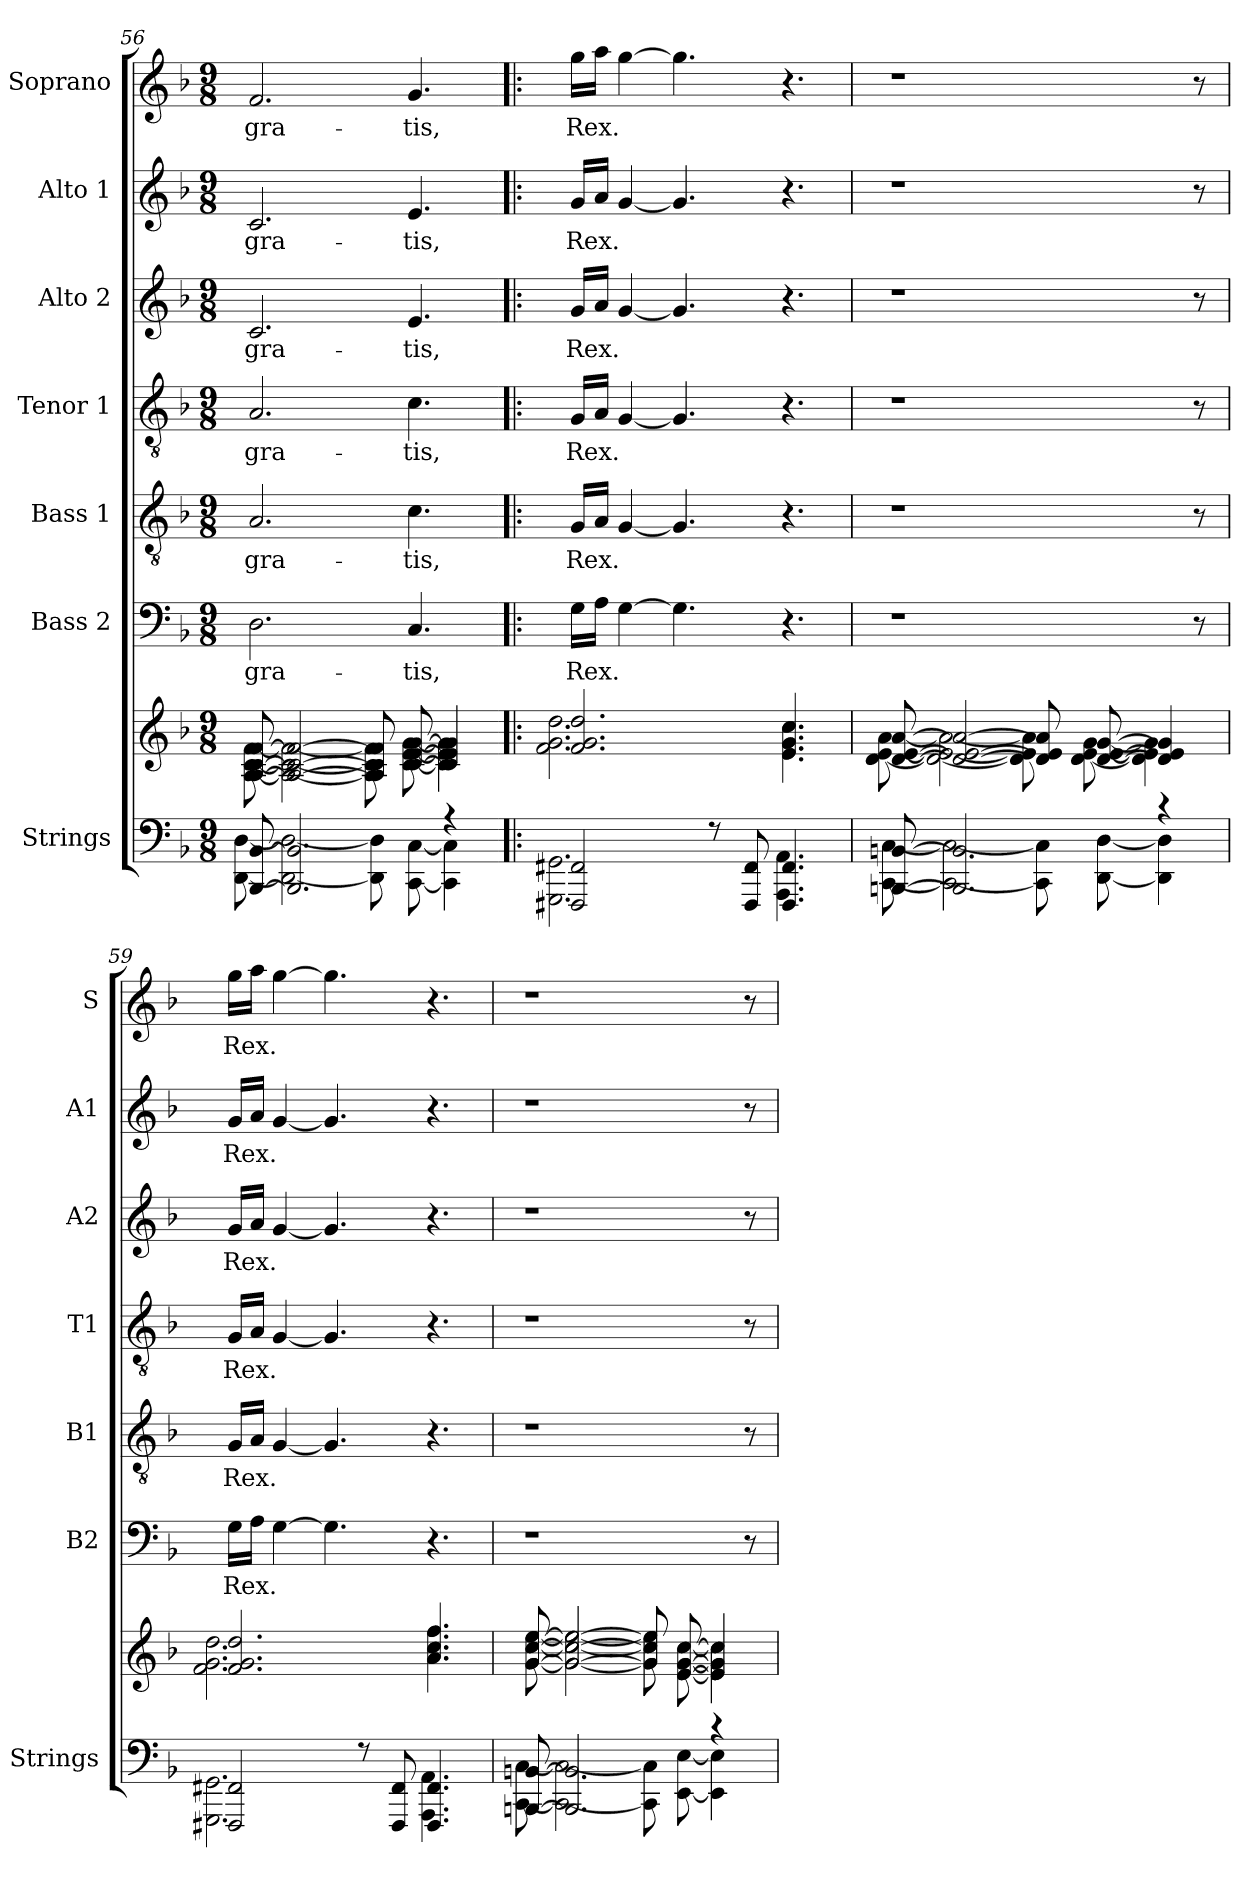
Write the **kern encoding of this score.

**kern	**kern	**kern	**text	**kern	**text	**kern	**text	**kern	**text	**kern	**text	**kern	**text
*part7	*part7	*part6	*part6	*part5	*part5	*part4	*part4	*part3	*part3	*part2	*part2	*part1	*part1
*staff8	*staff7	*staff6	*staff6	*staff5	*staff5	*staff4	*staff4	*staff3	*staff3	*staff2	*staff2	*staff1	*staff1
*I"Strings	*	*I"Bass 2	*	*I"Bass 1	*	*I"Tenor 1	*	*I"Alto 2	*	*I"Alto 1	*	*I"Soprano	*
*I'Strings	*	*I'B2	*	*I'B1	*	*I'T1	*	*I'A2	*	*I'A1	*	*I'S	*
*clefF4	*clefG2	*clefF4	*	*clefGv2	*	*clefGv2	*	*clefG2	*	*clefG2	*	*clefG2	*
*k[b-]	*k[b-]	*k[b-]	*	*k[b-]	*	*k[b-]	*	*k[b-]	*	*k[b-]	*	*k[b-]	*
*M9/8	*M9/8	*M9/8	*	*M9/8	*	*M9/8	*	*M9/8	*	*M9/8	*	*M9/8	*
=56	=56	=56	=56	=56	=56	=56	=56	=56	=56	=56	=56	=56	=56
*^	*^	*	*	*	*	*	*	*	*	*	*	*	*
!	!	!	!	!	!LO:LY:b	!	!LO:LY:b	!	!LO:LY:b	!	!LO:LY:b	!	!LO:LY:b	!	!LO:LY:b
[8BBB-/ [8BB-/	[8DD\ [8D\	[8A/ [8c/ [8f/	[8A\ [8c\ [8f\	2.D	gra-	2.A	gra-	2.A	gra-	2.c	gra-	2.c	gra-	2.f	gra-
2.BBB-/] 2.BB-/]	2DD\_ 2D\_	2A/_ 2c/_ 2f/_	2A\_ 2c\_ 2f\_	.	.	.	.	.	.	.	.	.	.	.	.
.	8DD\] 8D\]	8A/] 8c/] 8f/]	8A\] 8c\] 8f\]	.	.	.	.	.	.	.	.	.	.	.	.
!	!	!	!	!	!LO:LY:b	!	!LO:LY:b	!	!LO:LY:b	!	!LO:LY:b	!	!LO:LY:b	!	!LO:LY:b
.	[8CC\ [8C\	[8c/ [8e/ [8g/	[8c\ [8e\ [8g\	4.C	-tis,	4.c	-tis,	4.c	-tis,	4.e	-tis,	4.e	-tis,	4.g	-tis,
4r	4CC\] 4C\]	4c/] 4e/] 4g/]	4c\] 4e\] 4g\]	.	.	.	.	.	.	.	.	.	.	.	.
=57!|:	=57!|:	=57!|:	=57!|:	=57!|:	=57!|:	=57!|:	=57!|:	=57!|:	=57!|:	=57!|:	=57!|:	=57!|:	=57!|:	=57!|:	=57!|:
2FFF#X/ 2FF#X/	2.GGG\ 2.GG\	2.f/ 2.g/ 2.dd/	2.f\ 2.g\ 2.dd\	16GLL	Rex.	16GLL	Rex.	16GLL	Rex.	16gLL	Rex.	16gLL	Rex.	16ggLL	Rex.
.	.	.	.	16AJJ	.	16AJJ	.	16AJJ	.	16aJJ	.	16aJJ	.	16aaJJ	.
.	.	.	.	[4G	.	[4G	.	[4G	.	[4g	.	[4g	.	[4gg	.
.	.	.	.	4.G]	.	4.G]	.	4.G]	.	4.g]	.	4.g]	.	4.gg]	.
8r	.	.	.	.	.	.	.	.	.	.	.	.	.	.	.
8FFF#/ 8FF#/	.	.	.	.	.	.	.	.	.	.	.	.	.	.	.
4.FFF#/ 4.FF#/	4.AAA\ 4.AA\	4.e/ 4.g/ 4.cc/	4.e\ 4.g\ 4.cc\	4.r	.	4.r	.	4.r	.	4.r	.	4.r	.	4.r	.
=58	=58	=58	=58	=58	=58	=58	=58	=58	=58	=58	=58	=58	=58	=58	=58
[8BBBn/ [8BBn/	[8CC\ [8C\	[8d/ [8e/ [8a/	[8d\ [8e\ [8a\	1r	.	1r	.	1r	.	1r	.	1r	.	1r	.
2.BBB/] 2.BB/]	2CC\_ 2C\_	2d/_ 2e/_ 2a/_	2d\_ 2e\_ 2a\_	.	.	.	.	.	.	.	.	.	.	.	.
.	8CC\] 8C\]	8d/] 8e/] 8a/]	8d\] 8e\] 8a\]	.	.	.	.	.	.	.	.	.	.	.	.
.	[8DD\ [8D\	[8d/ [8e/ [8g/	[8d\ [8e\ [8g\	.	.	.	.	.	.	.	.	.	.	.	.
4r	4DD\] 4D\]	4d/] 4e/] 4g/]	4d\] 4e\] 4g\]	.	.	.	.	.	.	.	.	.	.	.	.
.	.	.	.	8r	.	8r	.	8r	.	8r	.	8r	.	8r	.
=59	=59	=59	=59	=59	=59	=59	=59	=59	=59	=59	=59	=59	=59	=59	=59
2FFF#X/ 2FF#X/	2.GGG\ 2.GG\	2.f/ 2.g/ 2.dd/	2.f\ 2.g\ 2.dd\	16GLL	Rex.	16GLL	Rex.	16GLL	Rex.	16gLL	Rex.	16gLL	Rex.	16ggLL	Rex.
.	.	.	.	16AJJ	.	16AJJ	.	16AJJ	.	16aJJ	.	16aJJ	.	16aaJJ	.
.	.	.	.	[4G	.	[4G	.	[4G	.	[4g	.	[4g	.	[4gg	.
.	.	.	.	4.G]	.	4.G]	.	4.G]	.	4.g]	.	4.g]	.	4.gg]	.
8r	.	.	.	.	.	.	.	.	.	.	.	.	.	.	.
8FFF#/ 8FF#/	.	.	.	.	.	.	.	.	.	.	.	.	.	.	.
4.FFF#/ 4.FF#/	4.AAA\ 4.AA\	4.a/ 4.cc/ 4.ff/	4.a\ 4.cc\ 4.ff\	4.r	.	4.r	.	4.r	.	4.r	.	4.r	.	4.r	.
=60	=60	=60	=60	=60	=60	=60	=60	=60	=60	=60	=60	=60	=60	=60	=60
[8BBBn/ [8BBn/	[8CC\ [8C\	[8g/ [8cc/ [8ee/	[8g\ [8cc\ [8ee\	1r	.	1r	.	1r	.	1r	.	1r	.	1r	.
2.BBB/] 2.BB/]	2CC\_ 2C\_	2g/_ 2cc/_ 2ee/_	2g\_ 2cc\_ 2ee\_	.	.	.	.	.	.	.	.	.	.	.	.
.	8CC\] 8C\]	8g/] 8cc/] 8ee/]	8g\] 8cc\] 8ee\]	.	.	.	.	.	.	.	.	.	.	.	.
.	[8EE\ [8E\	[8e/ [8g/ [8cc/	[8e\ [8g\ [8cc\	.	.	.	.	.	.	.	.	.	.	.	.
4r	4EE\] 4E\]	4e/] 4g/] 4cc/]	4e\] 4g\] 4cc\]	.	.	.	.	.	.	.	.	.	.	.	.
.	.	.	.	8r	.	8r	.	8r	.	8r	.	8r	.	8r	.
*v	*v	*	*	*	*	*	*	*	*	*	*	*	*	*	*
*	*v	*v	*	*	*	*	*	*	*	*	*	*	*	*
=	=	=	=	=	=	=	=	=	=	=	=	=	=
*-	*-	*-	*-	*-	*-	*-	*-	*-	*-	*-	*-	*-	*-
